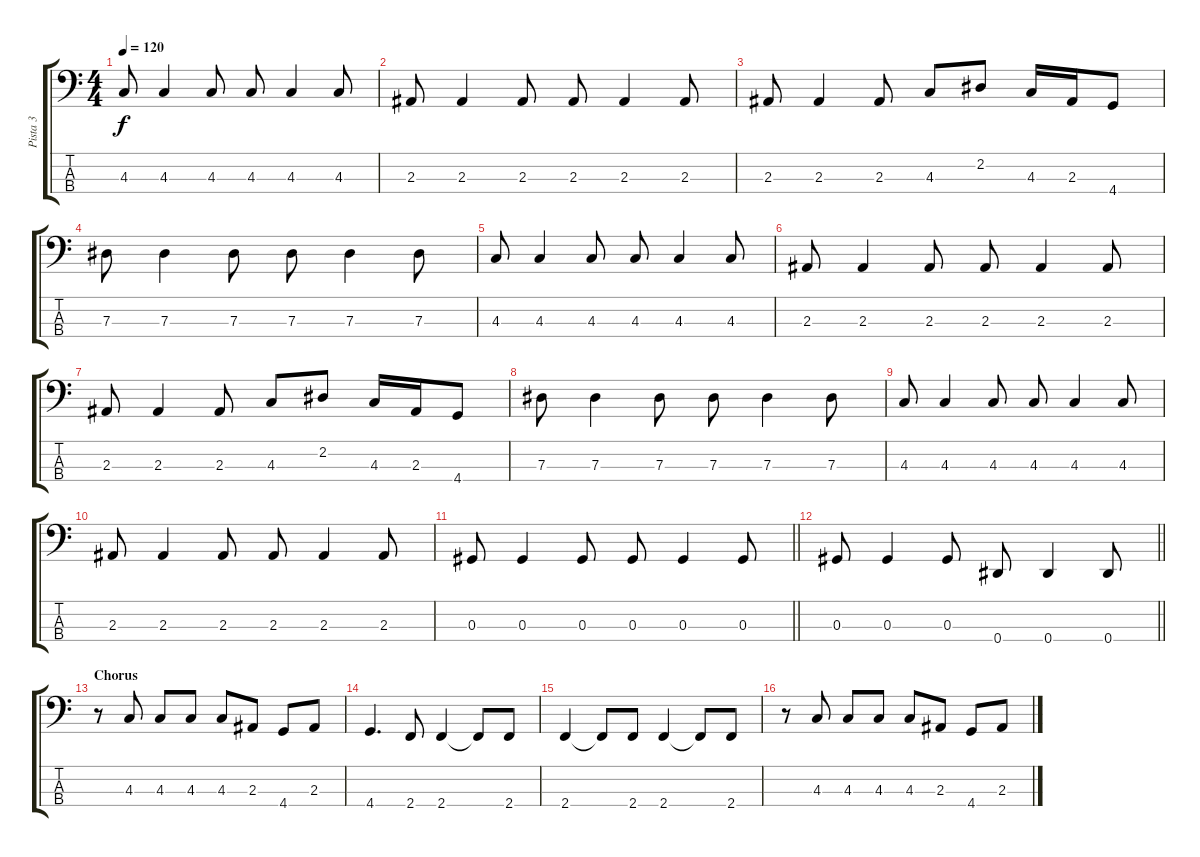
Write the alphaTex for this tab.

\track ("Pista 3" "Pista 3") {instrument electricbassfinger}
\staff {score tabs}
\tuning (Gb2 Db2 Ab1 Eb1) {hide}
\ts (4 4)
\tempo 120
\clef f4
\ks c
4.3.8{dy f} 4.3.4 4.3.8 4.3.8 4.3.4 4.3.8 |
2.3.8 2.3.4 2.3.8 2.3.8 2.3.4 2.3.8 |
2.3.8 2.3.4 2.3.8 4.3.8 2.2.8 4.3.16 2.3.16 4.4.8 |
7.3.8 7.3.4 7.3.8 7.3.8 7.3.4 7.3.8 |
4.3.8 4.3.4 4.3.8 4.3.8 4.3.4 4.3.8 |
2.3.8 2.3.4 2.3.8 2.3.8 2.3.4 2.3.8 |
2.3.8 2.3.4 2.3.8 4.3.8 2.2.8 4.3.16 2.3.16 4.4.8 |
7.3.8 7.3.4 7.3.8 7.3.8 7.3.4 7.3.8 |
4.3.8 4.3.4 4.3.8 4.3.8 4.3.4 4.3.8 |
2.3.8 2.3.4 2.3.8 2.3.8 2.3.4 2.3.8 |
\barLineRight lightlight
0.3.8 0.3.4 0.3.8 0.3.8 0.3.4 0.3.8 |
\barLineRight lightlight
0.3.8 0.3.4 0.3.8 0.4.8 0.4.4 0.4.8 |
\section ("" "Chorus")
r.8 4.3.8 4.3.8 4.3.8 4.3.8 2.3.8 4.4.8 2.3.8 |
4.4.4{d} 2.4.8 2.4.4 2.4{t}.8 2.4.8 |
2.4.4 2.4{t}.8 2.4.8 2.4.4 2.4{t}.8 2.4.8 |
r.8 4.3.8 4.3.8 4.3.8 4.3.8 2.3.8 4.4.8 2.3.8
